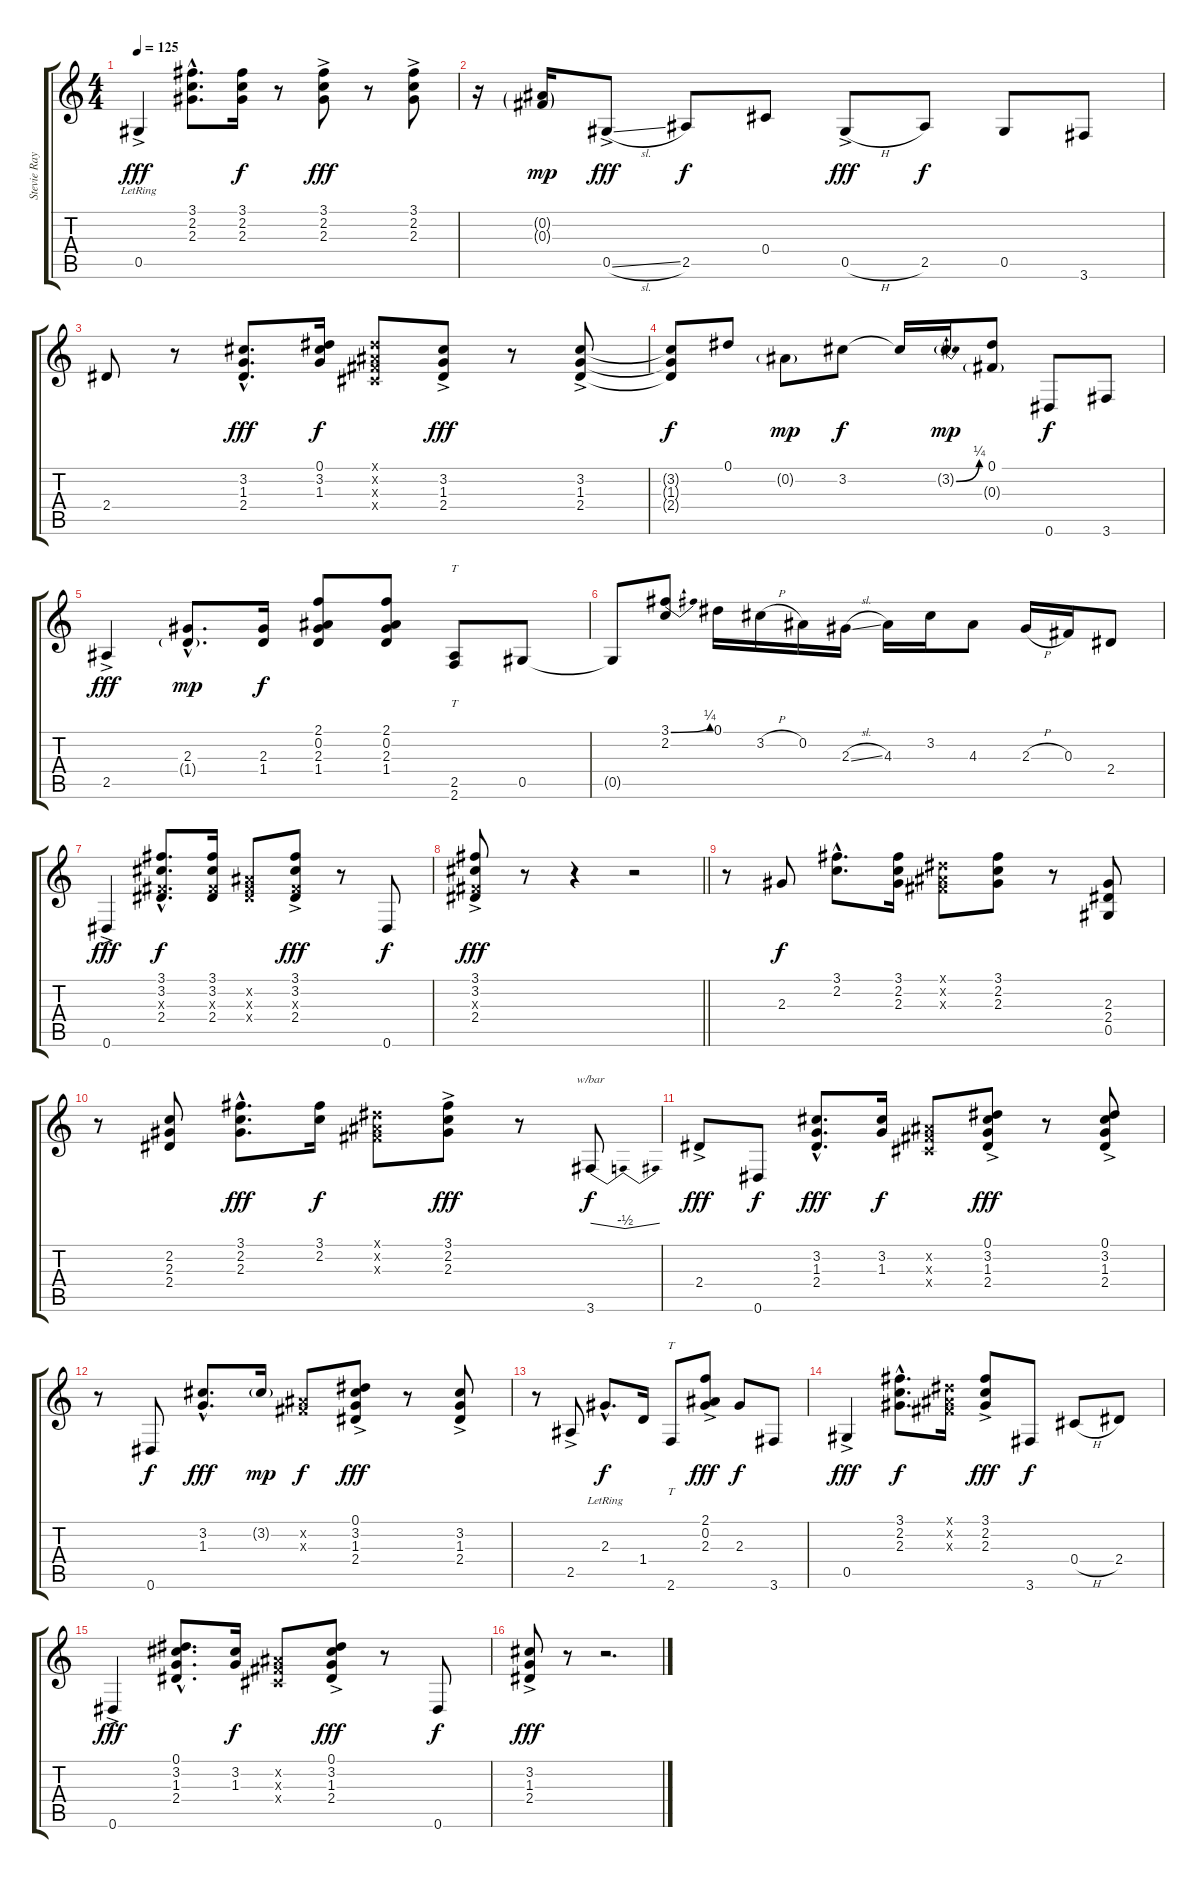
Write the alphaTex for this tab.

\track ("Stevie Ray Vaughan" "Stevie Ray") {instrument overdrivenguitar}
\staff {score tabs}
\tuning (Eb4 Bb3 Gb3 Db3 Ab2 Eb2) {hide}
\ts (4 4)
\tempo 125
\clef g2
\ks c
0.5{ac lr}.4{dy fff} (3.1{hac} 2.2{hac} 2.3{hac}).8{d} (3.1 2.2 2.3).16{dy f} r.8 (3.1{ac} 2.2{ac} 2.3{ac}).8{dy fff} r.8 (3.1{ac} 2.2{ac} 2.3{ac}).8 |
r.16 (0.2{g} 0.3{g}).16{dy mp} 0.5{sl ac}.8{dy fff} 2.5.8{dy f} 0.4.8 0.5{h ac}.8{dy fff} 2.5.8{dy f} 0.5.8 3.6.8 |
2.4.8 r.8 (3.2{hac} 1.3{hac} 2.4{hac}).8{d dy fff} (0.1 3.2 1.3).16{dy f} (0.1{x} 0.2{x} 0.3{x} 0.4{x}).8 (3.2{ac} 1.3{ac} 2.4{ac}).8{dy fff} r.8 (3.2{ac} 1.3{ac} 2.4{ac}).8 |
(3.2{t} 1.3{t} 2.4{t}).8{dy f} 0.1.8 0.2{g}.8{dy mp} 3.2.8{dy f} 3.2{t}.16 3.2{be (bend 0 0 60 1) g}.16{dy mp} (0.1 0.3{g}).8 0.6.8{dy f} 3.6.8 |
2.5{ac}.4{dy fff} (2.3{hac} 1.4{g hac}).8{d dy mp} (2.3 1.4).16{dy f} (2.1 0.2 2.3 1.4).8 (2.1 0.2 2.3 1.4).8 (2.5 2.6).8{tt} 0.5.8 |
0.5{t}.8 (3.1{be (bend 0 0 60 1)} 2.2).8 0.1.16 3.2{h}.16 0.2.16 2.3{sl}.16 4.3.16 3.2.16 4.3.8 2.3{h}.16 0.3.16 2.4.8 |
0.6{ac}.4{dy fff} (3.1{hac} 3.2{hac} 0.3{hac x} 2.4{hac}).8{d dy f} (3.1 3.2 0.3{x} 2.4).16 (0.2{x} 0.3{x} 2.4{x}).8 (3.1{ac} 3.2{ac} 0.3{x} 2.4{ac}).8{dy fff} r.8 0.6.8{dy f} |
\barLineRight lightlight
(3.1{ac} 3.2{ac} 0.3{x} 2.4{ac}).8{dy fff} r.8 r.4 r.2 |
r.8 2.3.8{dy f} (3.1{hac} 2.2{hac}).8{d} (3.1 2.2 2.3).16 (0.1{x} 0.2{x} 0.3{x}).8 (3.1 2.2 2.3).8 r.8 (2.3 2.4 0.5).8 |
r.8 (2.2 2.3 2.4).8 (3.1{hac} 2.2{hac} 2.3{hac}).8{d dy fff} (3.1 2.2).16{dy f} (0.1{x} 0.2{x} 0.3{x}).8 (3.1{ac} 2.2{ac} 2.3{ac}).8{dy fff} r.8 3.6.8{tbe (dip default 0 0 30 -2 60 0) dy f} |
2.4{ac}.8{dy fff} 0.6.8{dy f} (3.2{hac} 1.3{hac} 2.4{hac}).8{d dy fff} (3.2 1.3).16{dy f} (0.2{x} 0.3{x} 0.4{x}).8 (0.1{ac} 3.2{ac} 1.3{ac} 2.4{ac}).8{dy fff} r.8 (0.1{ac} 3.2{ac} 1.3{ac} 2.4{ac}).8 |
r.8 0.6.8{dy f} (3.2{hac} 1.3{hac}).8{d dy fff} 3.2{g}.16{dy mp} (0.2{x} 0.3{x}).8{dy f} (0.1{ac} 3.2{ac} 1.3{ac} 2.4{ac}).8{dy fff} r.8 (3.2{ac} 1.3{ac} 2.4{ac}).8 |
r.8 2.5{ac}.8 2.3{hac lr}.8{d dy f} 1.4.16 2.6.8{tt} (2.1{ac} 0.2{ac} 2.3{ac}).8{dy fff} 2.3.8{dy f} 3.6.8 |
0.5{ac}.4{dy fff} (3.1{hac} 2.2{hac} 2.3{hac}).8{d dy f} (0.1{x} 0.2{x} 0.3{x}).16 (3.1{ac} 2.2{ac} 2.3{ac}).8{dy fff} 3.6.8{dy f} 0.4{h}.8 2.4.8 |
0.6{ac}.4{dy fff} (0.1{hac} 3.2{hac} 1.3{hac} 2.4{hac}).8{d} (3.2 1.3).16{dy f} (0.2{x} 0.3{x} 0.4{x}).8 (0.1{ac} 3.2{ac} 1.3{ac} 2.4{ac}).8{dy fff} r.8 0.6.8{dy f} |
(3.2{ac} 1.3{ac} 2.4{ac}).8{dy fff} r.8 r.2{d}
